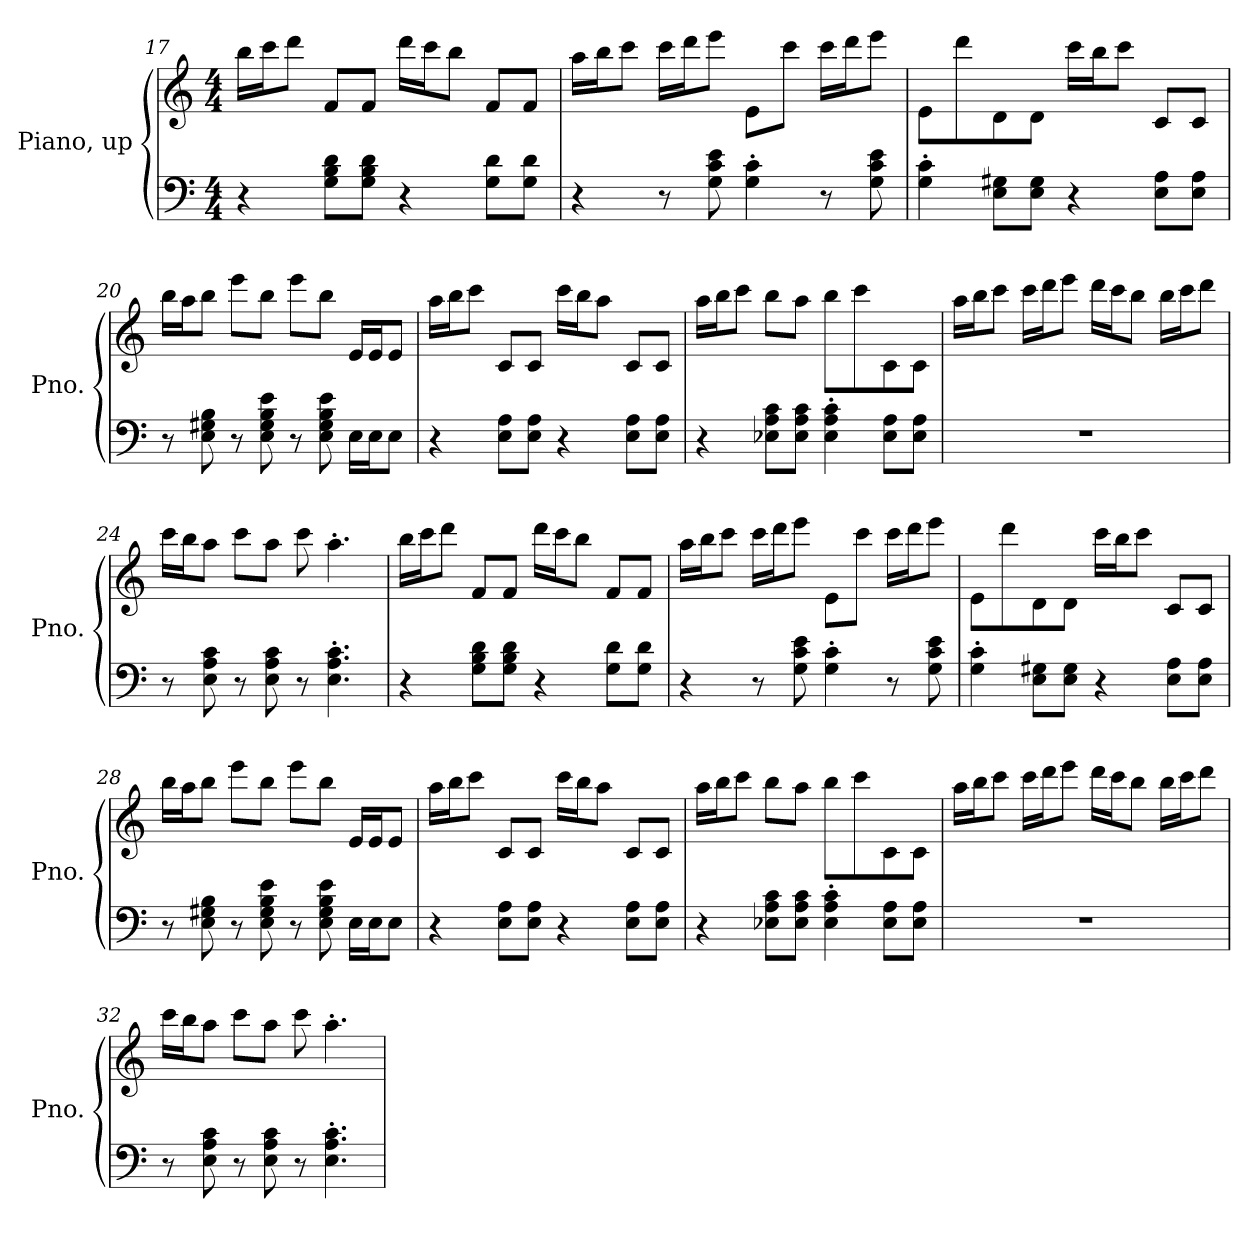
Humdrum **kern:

**kern	**kern
*part1	*part1
*staff2	*staff1
*I"Piano, up	*
*I'Pno.	*
*clefF4	*clefG2
*k[]	*k[]
*M4/4	*M4/4
=17	=17
4r	16bb\LL
.	16ccc\J
.	8ddd\J
8G\ 8B\ 8d\L	8f/L
8G\ 8B\ 8d\J	8f/J
4r	16ddd\LL
.	16ccc\J
.	8bb\J
8G\ 8d\L	8f/L
8G\ 8d\J	8f/J
!!LO:PB:g=z
=18	=18
4r	16aa\LL
.	16bb\J
.	8ccc\J
8r	16ccc\LL
.	16ddd\J
8G\ 8c\ 8e\	8eee\J
4G\' 4c\'	8e\L
.	8ccc\J
8r	16ccc\LL
.	16ddd\J
8G\ 8c\ 8e\	8eee\J
=19	=19
4G\' 4c\'	8e\L
.	8ddd\
8E\ 8G#X\L	8d\
8E\ 8G#\J	8d\J
4r	16ccc\LL
.	16bb\J
.	8ccc\J
8E\ 8A\L	8c/L
8E\ 8A\J	8c/J
=20	=20
8r	16bb\LL
.	16aa\J
8E\ 8G#X\ 8B\	8bb\J
8r	8eee\L
8E\ 8G#\ 8B\ 8e\	8bb\J
8r	8eee\L
8E\ 8G#\ 8B\ 8e\	8bb\J
16E\LL	16e/LL
16E\J	16e/J
8E\J	8e/J
!!LO:LB:g=z
=21	=21
4r	16aa\LL
.	16bb\J
.	8ccc\J
8E\ 8A\L	8c/L
8E\ 8A\J	8c/J
4r	16ccc\LL
.	16bb\J
.	8aa\J
8E\ 8A\L	8c/L
8E\ 8A\J	8c/J
=22	=22
4r	16aa\LL
.	16bb\J
.	8ccc\J
8E-X\ 8A\ 8c\L	8bb\L
8E-\ 8A\ 8c\J	8aa\J
4E-\' 4A\' 4c\'	8bb\L
.	8ccc\
8E-\ 8A\L	8c\
8E-\ 8A\J	8c\J
=23	=23
1r	16aa\LL
.	16bb\J
.	8ccc\J
.	16ccc\LL
.	16ddd\J
.	8eee\J
.	16ddd\LL
.	16ccc\J
.	8bb\J
.	16bb\LL
.	16ccc\J
.	8ddd\J
!!LO:LB:g=z
=24	=24
8r	16ccc\LL
.	16bb\J
8E\ 8A\ 8c\	8aa\J
8r	8ccc\L
8E\ 8A\ 8c\	8aa\J
8r	8ccc\
4.E\' 4.A\' 4.c\'	4.aa'\
=25	=25
4r	16bb\LL
.	16ccc\J
.	8ddd\J
8G\ 8B\ 8d\L	8f/L
8G\ 8B\ 8d\J	8f/J
4r	16ddd\LL
.	16ccc\J
.	8bb\J
8G\ 8d\L	8f/L
8G\ 8d\J	8f/J
=26	=26
4r	16aa\LL
.	16bb\J
.	8ccc\J
8r	16ccc\LL
.	16ddd\J
8G\ 8c\ 8e\	8eee\J
4G\' 4c\'	8e\L
.	8ccc\J
8r	16ccc\LL
.	16ddd\J
8G\ 8c\ 8e\	8eee\J
!!LO:LB:g=z
=27	=27
4G\' 4c\'	8e\L
.	8ddd\
8E\ 8G#X\L	8d\
8E\ 8G#\J	8d\J
4r	16ccc\LL
.	16bb\J
.	8ccc\J
8E\ 8A\L	8c/L
8E\ 8A\J	8c/J
=28	=28
8r	16bb\LL
.	16aa\J
8E\ 8G#X\ 8B\	8bb\J
8r	8eee\L
8E\ 8G#\ 8B\ 8e\	8bb\J
8r	8eee\L
8E\ 8G#\ 8B\ 8e\	8bb\J
16E\LL	16e/LL
16E\J	16e/J
8E\J	8e/J
=29	=29
4r	16aa\LL
.	16bb\J
.	8ccc\J
8E\ 8A\L	8c/L
8E\ 8A\J	8c/J
4r	16ccc\LL
.	16bb\J
.	8aa\J
8E\ 8A\L	8c/L
8E\ 8A\J	8c/J
!!LO:LB:g=z
=30	=30
4r	16aa\LL
.	16bb\J
.	8ccc\J
8E-X\ 8A\ 8c\L	8bb\L
8E-\ 8A\ 8c\J	8aa\J
4E-\' 4A\' 4c\'	8bb\L
.	8ccc\
8E-\ 8A\L	8c\
8E-\ 8A\J	8c\J
=31	=31
1r	16aa\LL
.	16bb\J
.	8ccc\J
.	16ccc\LL
.	16ddd\J
.	8eee\J
.	16ddd\LL
.	16ccc\J
.	8bb\J
.	16bb\LL
.	16ccc\J
.	8ddd\J
=32	=32
8r	16ccc\LL
.	16bb\J
8E\ 8A\ 8c\	8aa\J
8r	8ccc\L
8E\ 8A\ 8c\	8aa\J
8r	8ccc\
4.E\' 4.A\' 4.c\'	4.aa'\
=	=
*-	*-
